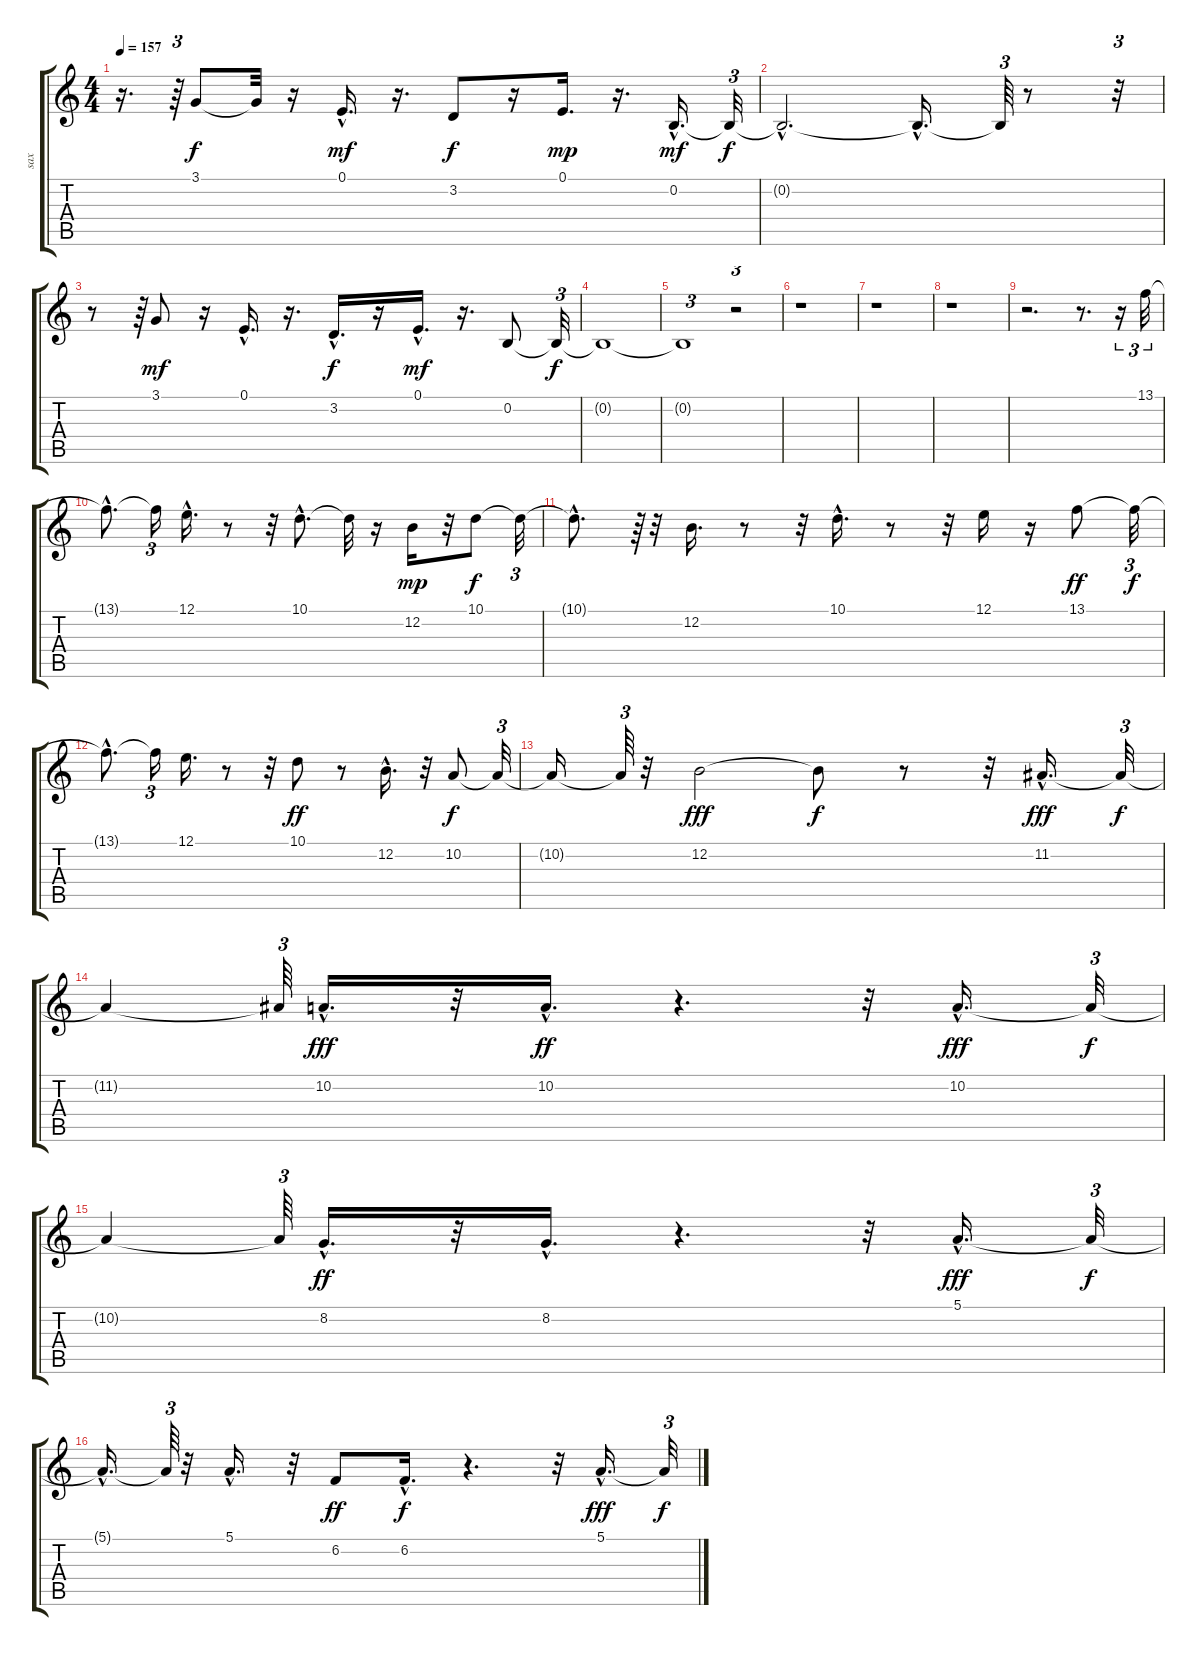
\track ("sax     " "sax     ") {instrument altosax}
\staff {score tabs}
\tuning (E4 B3 G3 D3 A2 E2) {hide}
\ts (4 4)
\tempo 157
\clef g2
\ks c
r.16{d dy f} r.64{tu (3 2)} 3.1.8 3.1{t}.32 r.16 0.1{hac}.16{d dy mf} r.16{d} 3.2.8{dy f} r.16 0.1.16{d dy mp} r.16{d} 0.2{hac}.16{d dy mf} 0.2{t}.32{tu (3 2) dy f} |
0.2{hac t}.2{d} 0.2{hac t}.16{d} 0.2{t}.64{tu (3 2)} r.8 r.32{tu (3 2)} |
r.8 r.64{tu (3 2)} 3.1.8{dy mf} r.16 0.1{hac}.16{d} r.16{d} 3.2{hac}.16{d dy f} r.16 0.1{hac}.16{d dy mf} r.16{d} 0.2.8 0.2{t}.32{tu (3 2) dy f} |
0.2{t}.1 |
0.2{t}.1{tu (3 2)} r.2{tu (3 2)} |
r.1 |
r.1 |
r.1 |
r.2{d} r.8{d} r.16{tu (3 2)} 13.1.32{tu (3 2)} |
13.1{hac t}.8{d} 13.1{t}.16{tu (3 2)} 12.1{hac}.16{d} r.8 r.32 10.1{hac}.8{d} 10.1{t}.32 r.16 12.2.16{dy mp} r.32 10.1.8{dy f} 10.1{t}.32{tu (3 2)} |
10.1{hac t}.8{d} r.64{tu (3 2)} r.32 12.2.16{d} r.8 r.32 10.1{hac}.16{d} r.8 r.32 12.1.16 r.16 13.1.8{dy ff} 13.1{t}.32{tu (3 2) dy f} |
13.1{hac t}.8{d} 13.1{t}.16{tu (3 2)} 12.1.16{d} r.8 r.32 10.1.8{dy ff} r.8 12.2{hac}.16{d} r.32 10.2.8{dy f} 10.2{t}.32{tu (3 2)} |
10.2{t}.16 10.2{t}.64{tu (3 2)} r.32 12.2.2{dy fff} 12.2{t}.8{dy f} r.8 r.32 11.2{hac}.16{d dy fff} 11.2{t}.32{tu (3 2) dy f} |
11.2{t}.4 11.2{t}.64{tu (3 2)} 10.2{hac}.16{d dy fff} r.32 10.2{hac}.16{d dy ff} r.4{d} r.32 10.2{hac}.16{d dy fff} 10.2{t}.32{tu (3 2) dy f} |
10.2{t}.4 10.2{t}.64{tu (3 2)} 8.2{hac}.16{d dy ff} r.32 8.2{hac}.16{d} r.4{d} r.32 5.1{hac}.16{d dy fff} 5.1{t}.32{tu (3 2) dy f} |
5.1{hac t}.16{d} 5.1{t}.64{tu (3 2)} r.32 5.1{hac}.16{d} r.32 6.2.8{dy ff} 6.2{hac}.16{d dy f} r.4{d} r.32 5.1{hac}.16{d dy fff} 5.1{t}.32{tu (3 2) dy f}
